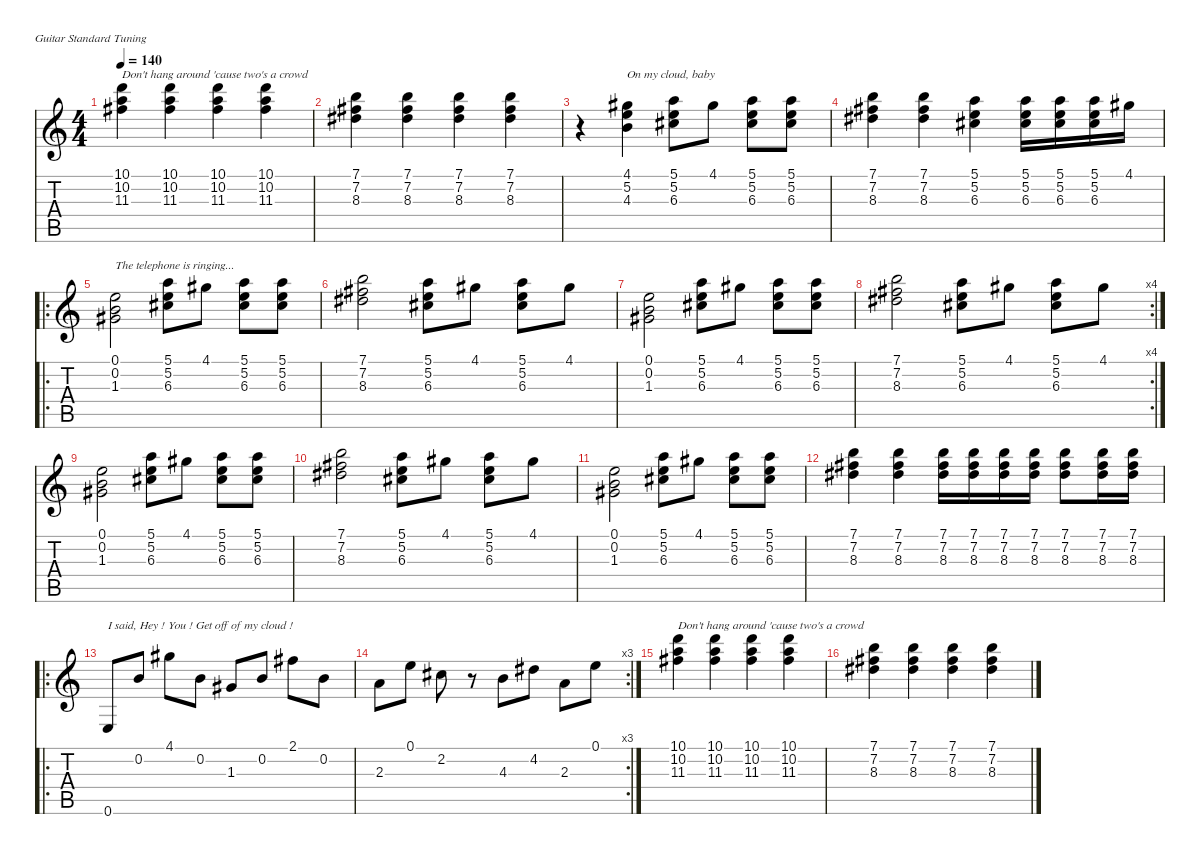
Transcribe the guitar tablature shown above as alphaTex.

\defaultSystemsLayout 4
\hideDynamics
\bracketExtendMode nobrackets
\singleTrackTrackNamePolicy hidden
\multiTrackTrackNamePolicy hidden
\otherSystemsTrackNameOrientation horizontal
\track ("Brian Jones" "dist.guit.") {instrument distortionguitar}
\staff {score tabs}
\tuning (E4 B3 G3 D3 A2 E2)
\ts (4 4)
\tempo 140
\clef g2
\ks c
(10.1 10.2 11.3{acc #}).4{txt "Don't hang around 'cause two's a crowd" dy f beam Down} (10.1 10.2 11.3{acc #}).4{beam Down} (10.1 10.2 11.3{acc #}).4{beam Down} (10.1 10.2 11.3{acc #}).4{beam Down} |
(7.1 7.2{acc #} 8.3{acc #}).4{beam Down} (7.1 7.2{acc #} 8.3{acc #}).4{beam Down} (7.1 7.2{acc #} 8.3{acc #}).4{beam Down} (7.1 7.2{acc #} 8.3{acc #}).4{beam Down} |
r.4{beam Down} (4.1{acc #} 5.2 4.3).4{txt "On my cloud, baby" beam Down} (5.1 5.2 6.3{acc #}).8{beam Down} 4.1{acc #}.8{beam Down} (5.1 5.2 6.3{acc #}).8{beam Down} (5.1 5.2 6.3{acc #}).8{beam Down} |
(7.1 7.2{acc #} 8.3{acc #}).4{beam Down} (7.1 7.2{acc #} 8.3{acc #}).4{beam Down} (5.1 5.2 6.3{acc #}).4{beam Down} (5.1 5.2 6.3{acc #}).16{beam Down} (5.1 5.2 6.3{acc #}).16{beam Down} (5.1 5.2 6.3{acc #}).16{beam Down} 4.1{acc #}.16{beam Down} |
\ro
(0.1 0.2 1.3{acc #}).2{txt "The telephone is ringing..." beam Down} (5.1 5.2 6.3{acc #}).8{beam Down} 4.1{acc #}.8{beam Down} (5.1 5.2 6.3{acc #}).8{beam Down} (5.1 5.2 6.3{acc #}).8{beam Down} |
(7.1 7.2{acc #} 8.3{acc #}).2{beam Down} (5.1 5.2 6.3{acc #}).8{beam Down} 4.1{acc #}.8{beam Down} (5.1 5.2 6.3{acc #}).8{beam Down} 4.1{acc #}.8{beam Down} |
(0.1 0.2 1.3{acc #}).2{beam Down} (5.1 5.2 6.3{acc #}).8{beam Down} 4.1{acc #}.8{beam Down} (5.1 5.2 6.3{acc #}).8{beam Down} (5.1 5.2 6.3{acc #}).8{beam Down} |
\rc 4
(7.1 7.2{acc #} 8.3{acc #}).2{beam Down} (5.1 5.2 6.3{acc #}).8{beam Down} 4.1{acc #}.8{beam Down} (5.1 5.2 6.3{acc #}).8{beam Down} 4.1{acc #}.8{beam Down} |
(0.1 0.2 1.3{acc #}).2{beam Down} (5.1 5.2 6.3{acc #}).8{beam Down} 4.1{acc #}.8{beam Down} (5.1 5.2 6.3{acc #}).8{beam Down} (5.1 5.2 6.3{acc #}).8{beam Down} |
(7.1 7.2{acc #} 8.3{acc #}).2{beam Down} (5.1 5.2 6.3{acc #}).8{beam Down} 4.1{acc #}.8{beam Down} (5.1 5.2 6.3{acc #}).8{beam Down} 4.1{acc #}.8{beam Down} |
(0.1 0.2 1.3{acc #}).2{beam Down} (5.1 5.2 6.3{acc #}).8{beam Down} 4.1{acc #}.8{beam Down} (5.1 5.2 6.3{acc #}).8{beam Down} (5.1 5.2 6.3{acc #}).8{beam Down} |
(7.1 7.2{acc #} 8.3{acc #}).4{beam Down} (7.1 7.2{acc #} 8.3{acc #}).4{beam Down} (7.1 7.2{acc #} 8.3{acc #}).16{beam Down} (7.1 7.2{acc #} 8.3{acc #}).16{beam Down} (7.1 7.2{acc #} 8.3{acc #}).16{beam Down} (7.1 7.2{acc #} 8.3{acc #}).16{beam Down} (7.1 7.2{acc #} 8.3{acc #}).8{beam Down} (7.1 7.2{acc #} 8.3{acc #}).16{beam Down} (7.1 7.2{acc #} 8.3{acc #}).16{beam Down} |
\ro
0.6.8{txt "I said, Hey ! You ! Get off of my cloud !" beam Up} 0.2.8{beam Up} 4.1{acc #}.8{beam Down} 0.2.8{beam Down} 1.3{acc #}.8{beam Up} 0.2.8{beam Up} 2.1{acc #}.8{beam Down} 0.2.8{beam Down} |
\rc 3
2.3.8{beam Down} 0.1.8{beam Down} 2.2{acc #}.8{beam Down} r.8{beam Down} 4.3.8{beam Down} 4.2{acc #}.8{beam Down} 2.3.8{beam Down} 0.1.8{beam Down} |
(10.1 10.2 11.3{acc #}).4{txt "Don't hang around 'cause two's a crowd" beam Down} (10.1 10.2 11.3{acc #}).4{beam Down} (10.1 10.2 11.3{acc #}).4{beam Down} (10.1 10.2 11.3{acc #}).4{beam Down} |
(7.1 7.2{acc #} 8.3{acc #}).4{beam Down} (7.1 7.2{acc #} 8.3{acc #}).4{beam Down} (7.1 7.2{acc #} 8.3{acc #}).4{beam Down} (7.1 7.2{acc #} 8.3{acc #}).4{beam Down}
